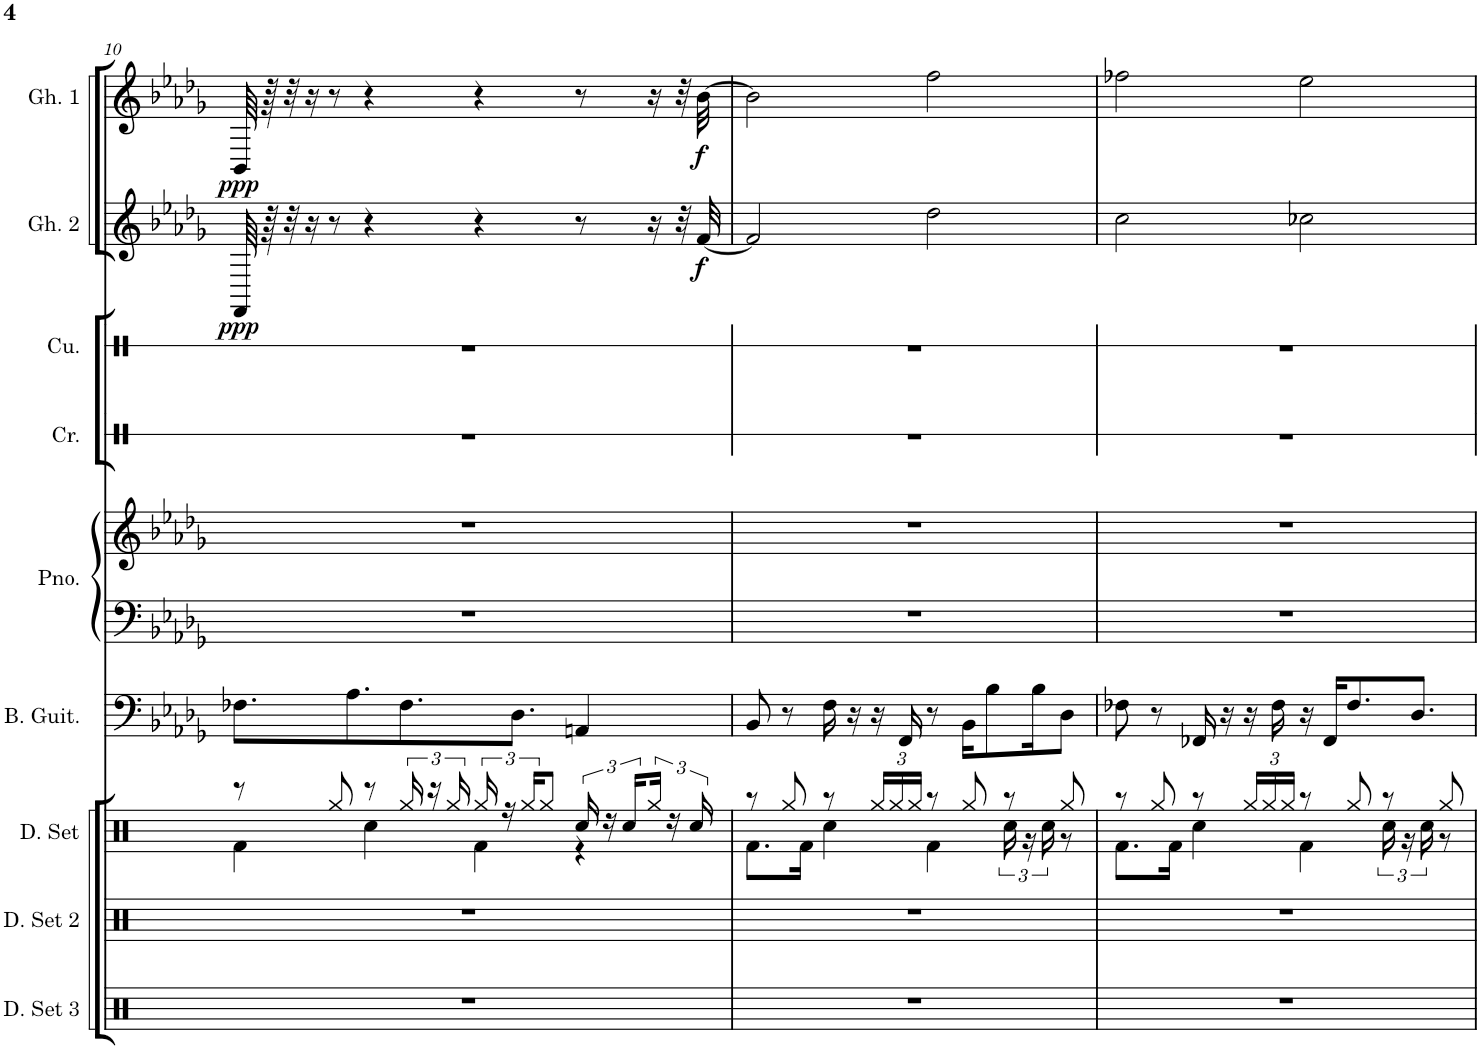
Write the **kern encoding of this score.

**kern	**kern	**kern	**kern	**kern	**kern	**kern	**kern	**kern	**dynam	**kern	**dynam
*part9	*part8	*part7	*part6	*part5	*part5	*part4	*part3	*part2	*part2	*part1	*part1
*staff10	*staff9	*staff8	*staff7	*staff6	*staff5	*staff4	*staff3	*staff2	*staff2	*staff1	*staff1
*I"Drumset 3	*I"Drumset 2	*I"Drumset	*I"Bass Guitar	*I"Piano	*	*I"Crow	*I"Cuica	*I"Ghost 2	*	*I"Ghost 1	*
*I'D. Set 3	*I'D. Set 2	*I'D. Set	*I'B. Guit.	*I'Pno.	*	*I'Cr.	*I'Cu.	*I'Gh. 2	*	*I'Gh. 1	*
!!LO:PB:g=z
*clefX	*clefX	*clefX	*clefF4	*clefF4	*clefG2	*clefX	*clefX	*clefG2	*	*clefG2	*
*	*	*	*Trd7c12	*	*	*	*	*	*	*	*
*k[]	*k[]	*k[]	*k[b-e-a-d-g-]	*k[b-e-a-d-g-]	*k[b-e-a-d-g-]	*k[]	*k[]	*k[b-e-a-d-g-]	*	*k[b-e-a-d-g-]	*
*M4/4	*M4/4	*M4/4	*M4/4	*M4/4	*M4/4	*M4/4	*M4/4	*M4/4	*	*M4/4	*
=10	=10	=10	=10	=10	=10	=10	=10	=10	=10	=10	=10
*	*	*^	*	*	*	*	*	*	*	*	*
!	!	!	!	!	!	!	!	!	!	!LO:DY:b	!	!LO:DY:b
1r	1r	8r	4Rf\	8.F-X\L	1r	1r	1r	1r	64FF/	ppp	64BB-/	ppp
.	.	.	.	.	.	.	.	.	64r	.	64r	.
.	.	.	.	.	.	.	.	.	32r	.	32r	.
.	.	.	.	.	.	.	.	.	16r	.	16r	.
.	.	8Rgg/	.	.	.	.	.	.	8r	.	8r	.
.	.	.	.	8.A-\	.	.	.	.	.	.	.	.
.	.	8r	4Rcc\	.	.	.	.	.	4r	.	4r	.
.	.	24Rgg/	.	8.F-\	.	.	.	.	.	.	.	.
.	.	24r	.	.	.	.	.	.	.	.	.	.
.	.	24Rgg/	.	.	.	.	.	.	.	.	.	.
.	.	24Rgg/	4Rf\	.	.	.	.	.	4r	.	4r	.
.	.	24r	.	.	.	.	.	.	.	.	.	.
.	.	.	.	8.D-\J	.	.	.	.	.	.	.	.
.	.	24Rgg/KL	.	.	.	.	.	.	.	.	.	.
.	.	8Rgg/J	.	.	.	.	.	.	.	.	.	.
.	.	24Rcc/	4r	4AAn/	.	.	.	.	8r	.	8r	.
.	.	24r	.	.	.	.	.	.	.	.	.	.
.	.	24Rcc/LL	.	.	.	.	.	.	.	.	.	.
.	.	24Rgg/JJ	.	.	.	.	.	.	16r	.	16r	.
.	.	24r	.	.	.	.	.	.	.	.	.	.
.	.	.	.	.	.	.	.	.	32r	.	32r	.
.	.	24Rcc/	.	.	.	.	.	.	.	.	.	.
!	!	!	!	!	!	!	!	!	!	!LO:DY:b	!	!LO:DY:b
.	.	.	.	.	.	.	.	.	[32f/	f	[32b-\	f
=11	=11	=11	=11	=11	=11	=11	=11	=11	=11	=11	=11	=11
1r	1r	8r	8.Rf\L	8BB-/	1r	1r	1r	1r	2f/]	.	2b-\]	.
.	.	8Rgg/	.	8r	.	.	.	.	.	.	.	.
.	.	.	16Rf\Jk	.	.	.	.	.	.	.	.	.
.	.	8r	4Rcc\	16F\	.	.	.	.	.	.	.	.
.	.	.	.	16r	.	.	.	.	.	.	.	.
*	*	*Xbrackettup	*	*	*	*	*	*	*	*	*	*
.	.	24Rgg/LL	.	16r	.	.	.	.	.	.	.	.
.	.	24Rgg/	.	.	.	.	.	.	.	.	.	.
.	.	.	.	16FF/	.	.	.	.	.	.	.	.
.	.	24Rgg/JJ	.	.	.	.	.	.	.	.	.	.
.	.	8r	4Rf\	8r	.	.	.	.	2dd-\	.	2ff\	.
.	.	8Rgg/	.	16BB-\KL	.	.	.	.	.	.	.	.
.	.	.	.	8B-\	.	.	.	.	.	.	.	.
*	*	*	*brackettup	*	*	*	*	*	*	*	*	*
.	.	8r	24Rcc\	.	.	.	.	.	.	.	.	.
.	.	.	24r	.	.	.	.	.	.	.	.	.
.	.	.	.	16B-\K	.	.	.	.	.	.	.	.
.	.	.	24Rcc\	.	.	.	.	.	.	.	.	.
.	.	8Rgg/	8r	8D-\J	.	.	.	.	.	.	.	.
=12	=12	=12	=12	=12	=12	=12	=12	=12	=12	=12	=12	=12
1r	1r	8r	8.Rf\L	8F-X\	1r	1r	1r	1r	2cc\	.	2ff-X\	.
.	.	8Rgg/	.	8r	.	.	.	.	.	.	.	.
.	.	.	16Rf\Jk	.	.	.	.	.	.	.	.	.
.	.	8r	4Rcc\	16FF-X/	.	.	.	.	.	.	.	.
.	.	.	.	16r	.	.	.	.	.	.	.	.
*	*	*Xbrackettup	*	*	*	*	*	*	*	*	*	*
.	.	24Rgg/LL	.	16r	.	.	.	.	.	.	.	.
.	.	24Rgg/	.	.	.	.	.	.	.	.	.	.
.	.	.	.	16F-\	.	.	.	.	.	.	.	.
.	.	24Rgg/JJ	.	.	.	.	.	.	.	.	.	.
.	.	8r	4Rf\	16r	.	.	.	.	2cc-X\	.	2ee-\	.
.	.	.	.	16FF-/KL	.	.	.	.	.	.	.	.
.	.	8Rgg/	.	8.F-/	.	.	.	.	.	.	.	.
*	*	*	*brackettup	*	*	*	*	*	*	*	*	*
.	.	8r	24Rcc\	.	.	.	.	.	.	.	.	.
.	.	.	24r	.	.	.	.	.	.	.	.	.
.	.	.	.	8.D-/J	.	.	.	.	.	.	.	.
.	.	.	24Rcc\	.	.	.	.	.	.	.	.	.
.	.	8Rgg/	8r	.	.	.	.	.	.	.	.	.
*	*	*v	*v	*	*	*	*	*	*	*	*	*
=	=	=	=	=	=	=	=	=	=	=	=
*-	*-	*-	*-	*-	*-	*-	*-	*-	*-	*-	*-
